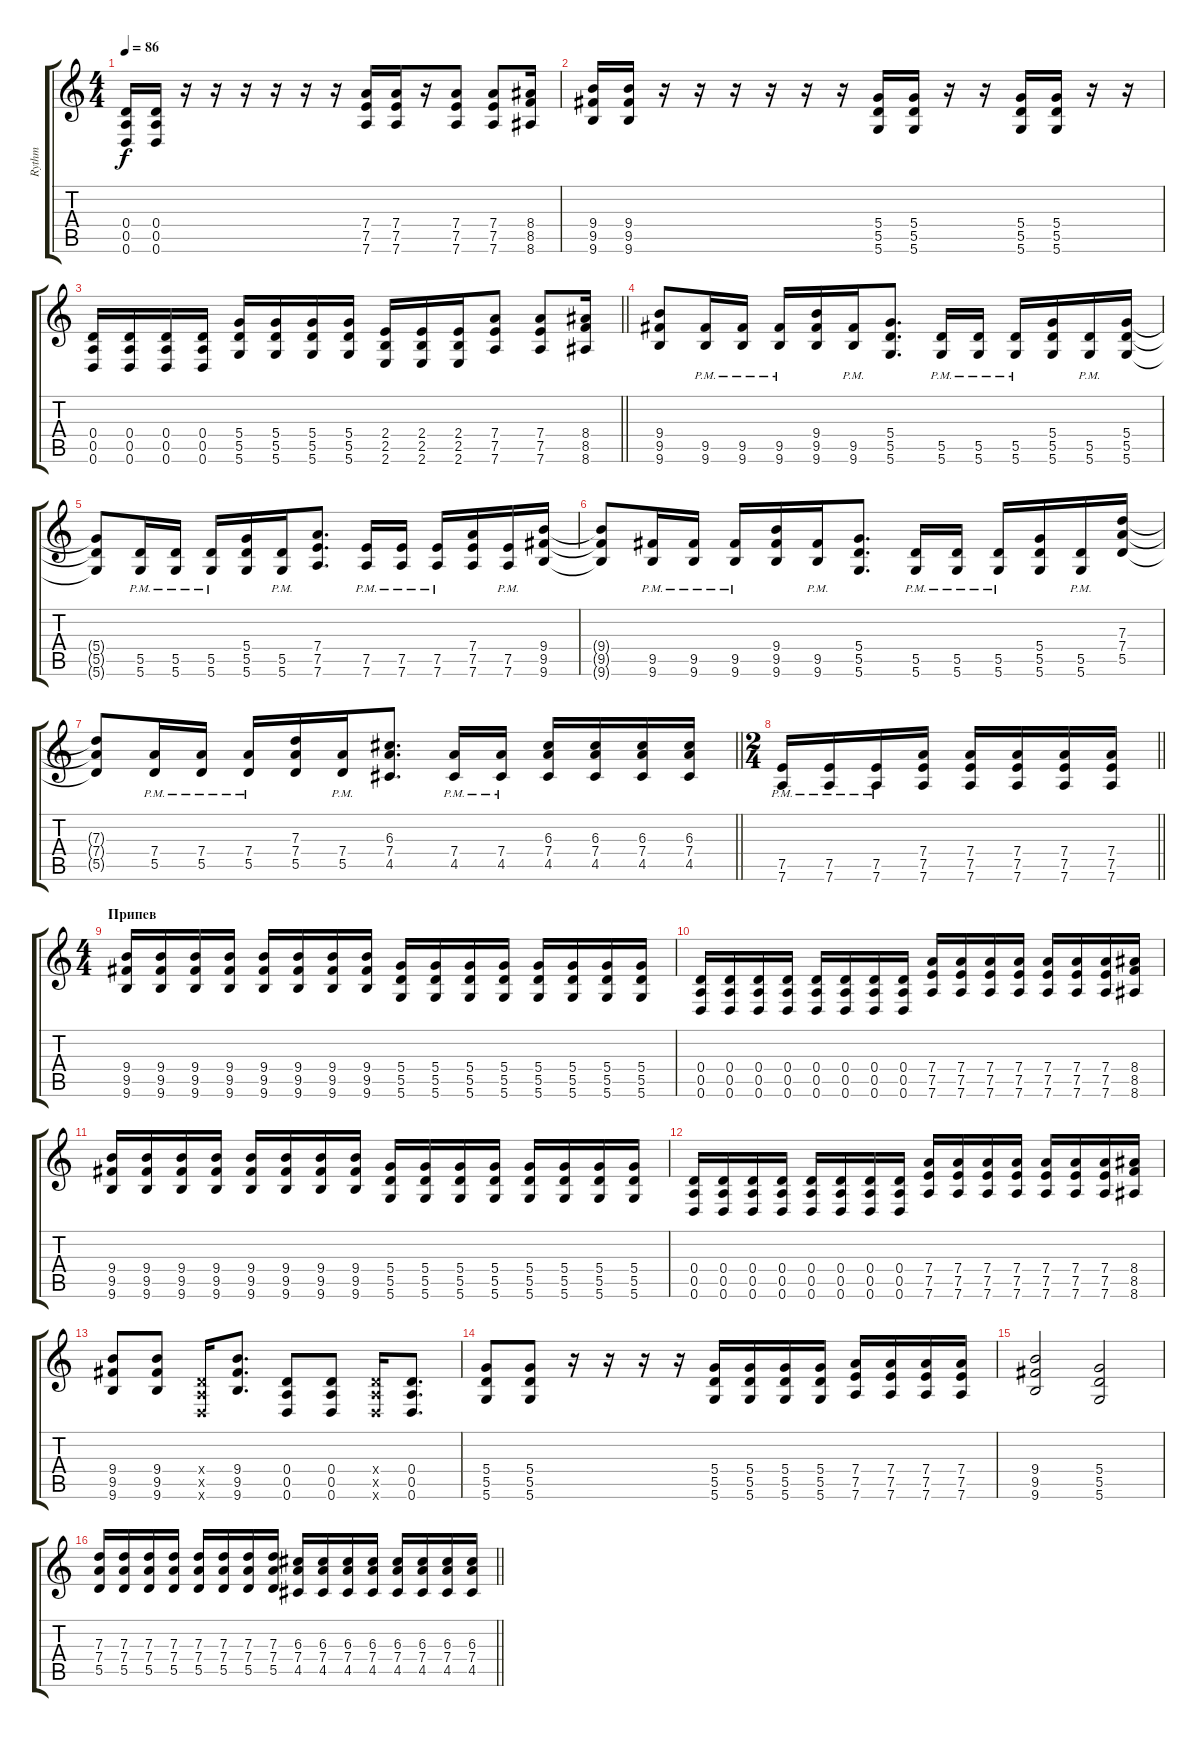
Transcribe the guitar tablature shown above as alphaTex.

\track ("Rythm" "Rythm") {instrument distortionguitar}
\staff {score tabs}
\tuning (E4 B3 G3 D3 A2 D2) {hide}
\ts (4 4)
\tempo 86
\clef g2
\ks c
(0.4 0.5 0.6).16{dy f} (0.4 0.5 0.6).16 r.16 r.16 r.16 r.16 r.16 r.16 (7.4 7.5 7.6).16 (7.4 7.5 7.6).16 r.16 (7.4 7.5 7.6).8 (7.4 7.5 7.6).8 (8.4 8.5 8.6).16 |
(9.4 9.5 9.6).16 (9.4 9.5 9.6).16 r.16 r.16 r.16 r.16 r.16 r.16 (5.4 5.5 5.6).16 (5.4 5.5 5.6).16 r.16 r.16 (5.4 5.5 5.6).16 (5.4 5.5 5.6).16 r.16 r.16 |
\barLineRight lightlight
(0.4 0.5 0.6).16 (0.4 0.5 0.6).16 (0.4 0.5 0.6).16 (0.4 0.5 0.6).16 (5.4 5.5 5.6).16 (5.4 5.5 5.6).16 (5.4 5.5 5.6).16 (5.4 5.5 5.6).16 (2.4 2.5 2.6).16 (2.4 2.5 2.6).16 (2.4 2.5 2.6).16 (7.4 7.5 7.6).8 (7.4 7.5 7.6).8 (8.4 8.5 8.6).16 |
(9.4 9.5 9.6).8 (9.5{pm} 9.6{pm}).16 (9.5{pm} 9.6{pm}).16 (9.5{pm} 9.6{pm}).16 (9.4 9.5 9.6).16 (9.5{pm} 9.6{pm}).16 (5.4 5.5 5.6).8{d} (5.5{pm} 5.6{pm}).16 (5.5{pm} 5.6{pm}).16 (5.5{pm} 5.6{pm}).16 (5.4 5.5 5.6).16 (5.5{pm} 5.6{pm}).16 (5.4 5.5 5.6).16 |
(5.4{t} 5.5{t} 5.6{t}).8 (5.5{pm} 5.6{pm}).16 (5.5{pm} 5.6{pm}).16 (5.5{pm} 5.6{pm}).16 (5.4 5.5 5.6).16 (5.5{pm} 5.6{pm}).16 (7.4 7.5 7.6).8{d} (7.5{pm} 7.6{pm}).16 (7.5{pm} 7.6{pm}).16 (7.5{pm} 7.6{pm}).16 (7.4 7.5 7.6).16 (7.5{pm} 7.6{pm}).16 (9.4 9.5 9.6).16 |
(9.4{t} 9.5{t} 9.6{t}).8 (9.5{pm} 9.6{pm}).16 (9.5{pm} 9.6{pm}).16 (9.5{pm} 9.6{pm}).16 (9.4 9.5 9.6).16 (9.5{pm} 9.6{pm}).16 (5.4 5.5 5.6).8{d} (5.5{pm} 5.6{pm}).16 (5.5{pm} 5.6{pm}).16 (5.5{pm} 5.6{pm}).16 (5.4 5.5 5.6).16 (5.5{pm} 5.6{pm}).16 (7.3 7.4 5.5).16 |
\barLineRight lightlight
(7.3{t} 7.4{t} 5.5{t}).8 (7.4{pm} 5.5{pm}).16 (7.4{pm} 5.5{pm}).16 (7.4{pm} 5.5{pm}).16 (7.3 7.4 5.5).16 (7.4{pm} 5.5{pm}).16 (6.3 7.4 4.5).8{d} (7.4{pm} 4.5{pm}).16 (7.4{pm} 4.5{pm}).16 (6.3 7.4 4.5).16 (6.3 7.4 4.5).16 (6.3 7.4 4.5).16 (6.3 7.4 4.5).16 |
\ts (2 4)
\barLineRight lightlight
(7.5{pm} 7.6{pm}).16 (7.5{pm} 7.6{pm}).16 (7.5{pm} 7.6{pm}).16 (7.4 7.5 7.6).16 (7.4 7.5 7.6).16 (7.4 7.5 7.6).16 (7.4 7.5 7.6).16 (7.4 7.5 7.6).16 |
\ts (4 4)
\section ("" "Припев")
(9.4 9.5 9.6).16 (9.4 9.5 9.6).16 (9.4 9.5 9.6).16 (9.4 9.5 9.6).16 (9.4 9.5 9.6).16 (9.4 9.5 9.6).16 (9.4 9.5 9.6).16 (9.4 9.5 9.6).16 (5.4 5.5 5.6).16 (5.4 5.5 5.6).16 (5.4 5.5 5.6).16 (5.4 5.5 5.6).16 (5.4 5.5 5.6).16 (5.4 5.5 5.6).16 (5.4 5.5 5.6).16 (5.4 5.5 5.6).16 |
(0.4 0.5 0.6).16 (0.4 0.5 0.6).16 (0.4 0.5 0.6).16 (0.4 0.5 0.6).16 (0.4 0.5 0.6).16 (0.4 0.5 0.6).16 (0.4 0.5 0.6).16 (0.4 0.5 0.6).16 (7.4 7.5 7.6).16 (7.4 7.5 7.6).16 (7.4 7.5 7.6).16 (7.4 7.5 7.6).16 (7.4 7.5 7.6).16 (7.4 7.5 7.6).16 (7.4 7.5 7.6).16 (8.4 8.5 8.6).16 |
(9.4 9.5 9.6).16 (9.4 9.5 9.6).16 (9.4 9.5 9.6).16 (9.4 9.5 9.6).16 (9.4 9.5 9.6).16 (9.4 9.5 9.6).16 (9.4 9.5 9.6).16 (9.4 9.5 9.6).16 (5.4 5.5 5.6).16 (5.4 5.5 5.6).16 (5.4 5.5 5.6).16 (5.4 5.5 5.6).16 (5.4 5.5 5.6).16 (5.4 5.5 5.6).16 (5.4 5.5 5.6).16 (5.4 5.5 5.6).16 |
(0.4 0.5 0.6).16 (0.4 0.5 0.6).16 (0.4 0.5 0.6).16 (0.4 0.5 0.6).16 (0.4 0.5 0.6).16 (0.4 0.5 0.6).16 (0.4 0.5 0.6).16 (0.4 0.5 0.6).16 (7.4 7.5 7.6).16 (7.4 7.5 7.6).16 (7.4 7.5 7.6).16 (7.4 7.5 7.6).16 (7.4 7.5 7.6).16 (7.4 7.5 7.6).16 (7.4 7.5 7.6).16 (8.4 8.5 8.6).16 |
(9.4 9.5 9.6).8 (9.4 9.5 9.6).8 (0.4{x} 0.5{x} 0.6{x}).16 (9.4 9.5 9.6).8{d} (0.4 0.5 0.6).8 (0.4 0.5 0.6).8 (0.4{x} 0.5{x} 0.6{x}).16 (0.4 0.5 0.6).8{d} |
(5.4 5.5 5.6).8 (5.4 5.5 5.6).8 r.16 r.16 r.16 r.16 (5.4 5.5 5.6).16 (5.4 5.5 5.6).16 (5.4 5.5 5.6).16 (5.4 5.5 5.6).16 (7.4 7.5 7.6).16 (7.4 7.5 7.6).16 (7.4 7.5 7.6).16 (7.4 7.5 7.6).16 |
(9.4 9.5 9.6).2 (5.4 5.5 5.6).2 |
\barLineRight lightlight
(7.3 7.4 5.5).16 (7.3 7.4 5.5).16 (7.3 7.4 5.5).16 (7.3 7.4 5.5).16 (7.3 7.4 5.5).16 (7.3 7.4 5.5).16 (7.3 7.4 5.5).16 (7.3 7.4 5.5).16 (6.3 7.4 4.5).16 (6.3 7.4 4.5).16 (6.3 7.4 4.5).16 (6.3 7.4 4.5).16 (6.3 7.4 4.5).16 (6.3 7.4 4.5).16 (6.3 7.4 4.5).16 (6.3 7.4 4.5).16
